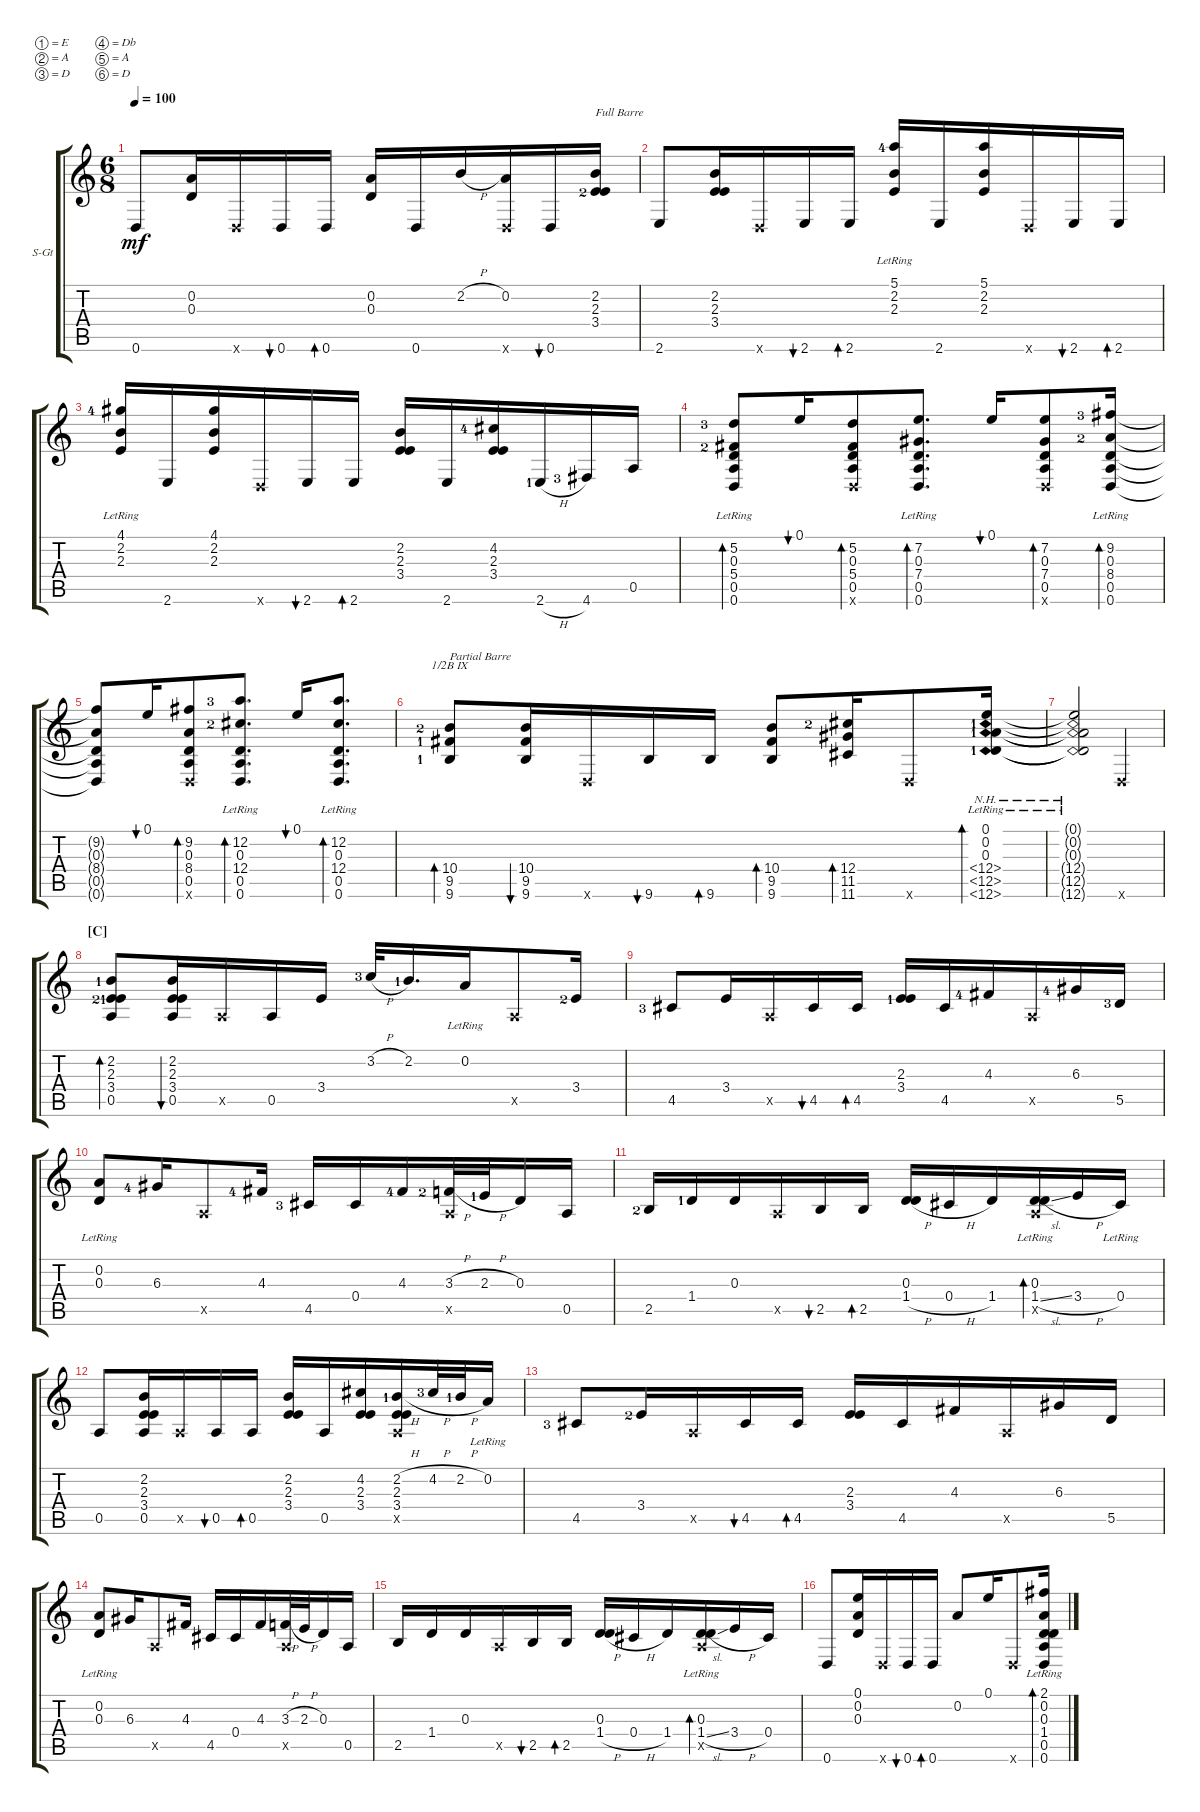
\defaultSystemsLayout 4
\bracketExtendMode groupsimilarinstruments
\firstSystemTrackNameOrientation horizontal
\otherSystemsTrackNameOrientation horizontal
\track ("Steel Guitar" "S-Gt") {instrument acousticguitarsteel}
\staff {score tabs}
\tuning (E4 A3 D3 Db3 A2 D2)
\ts (6 8)
\tempo 100
\clef g2
\scale
0.516085
\ks c
0.6.8{dy mf} (0.2 0.3).16 0.6{x}.16 0.6.16{bu 30} 0.6.16{bd 30} (0.2 0.3).16 0.6.16 2.2{h}.16 (0.2 0.6{x}).16 0.6.16{bu 30} (2.2 2.3 3.4{lf 3}).16{txt "Full Barre"} |
\scale
0.48934 2.6.8 (2.2 2.3 3.4).16 0.6{x}.16 2.6.16{bu 30} 2.6.16{bd 30} (5.1{lr lf 5} 2.3 2.2).16 2.6.16 (5.1 2.2 2.3).16 0.6{x}.16 2.6.16{bu 30} 2.6.16{bd 30} |
\scale
0.510742 (4.1{lr lf 5} 2.3 2.2).16 2.6.16 (4.1 2.2 2.3).16 0.6{x}.16 2.6.16{bu 30} 2.6.16{bd 30} (3.4 2.3 2.2).16 2.6.16 (4.2{lf 5} 2.3 3.4).16 2.6{h lf 2}.16 4.6{lf 4}.16 0.5.16 |
\scale
0.489655 (0.6{lr} 0.5{lr} 5.4{lr lf 3} 0.3{lr} 5.2{lr lf 4}).8{bd 30} 0.1.16{bu 30} (0.6{x} 0.5 5.4 0.3 5.2).8{bd 30} (0.6{lr} 0.5{lr} 7.4{lr} 0.3{lr} 7.2{lr}).8{d bd 30} 0.1.16{bu 30} (0.6{x} 0.5 7.4 0.3 7.2).8{bd 30} (0.6{lr} 0.5{lr} 8.4{lr lf 3} 0.3{lr} 9.2{lr lf 4}).16{bd 30} |
\scale
0.510345 (0.6{t} 0.5{t} 8.4{t} 0.3{t} 9.2{t}).8 0.1.16{bu 30} (0.6{x} 0.5 8.4 0.3 9.2).8{bd 30} (0.6{lr} 0.5{lr} 12.4{lr lf 3} 0.3{lr} 12.2{lr lf 4}).8{d bd 30} 0.1.16{bu 30} (0.6{lr} 0.5{lr} 12.4{lr} 0.3{lr} 12.2{lr}).8{d bd 30} |
\scale
0.483987 (9.6{lf 2} 9.5{lf 2} 10.4{lf 3}).8{bd 30 txt "Partial Barre" barre (9 half)} (9.6 9.5 10.4).16{bu 30} 0.6{x}.16 9.6.16{bu 30} 9.6.16{bd 30} (9.6 9.5 10.4).8{bd 30} (11.6 11.5 12.4{lf 3}).16{bd 30} 0.6{x}.8 (12.6{nh lr lf 2} 12.5{nh lr lf 2} 12.4{nh lr lf 2} 0.3{lr} 0.2{lr} 0.1{lr}).16{bd 30} |
\scale
0.515088 (12.6{nh lr t} 12.5{nh lr t} 12.4{nh lr t} 0.3{lr t} 0.2{lr t} 0.1{lr t}).2 0.6{x}.4 |
\section ("C" "")
\scale
0.485772 (0.5 3.4{lf 3} 2.3{lf 2} 2.2{lf 2}).8{bd 30} (0.5 3.4 2.3 2.2).16{bu 30} 0.5{x}.16 0.5.16 3.4.16 3.2{h lf 4}.32 2.2{lf 2}.16{d} 0.2{lr}.16 0.5{x}.8 3.4{lf 3}.16 |
\scale
0.514082 4.5{lf 4}.8 3.4.16 0.5{x}.16 4.5.16{bu 30} 4.5.16{bd 30} (3.4 2.3{lf 2}).16 4.5.16 4.3{lf 5}.16 0.5{x}.16 6.3{lf 5}.16 5.5{lf 4}.16 |
\scale
0.487003 (0.2{lr} 0.3).8 6.3{lf 5}.16 0.5{x}.8 4.3{lf 5}.16 4.5{lf 4}.16 0.4.16 4.3{lf 5}.16 (3.3{h lf 3} 0.5{x}).32 2.3{h lf 2}.32 0.3.16 0.5.16 |
\scale
0.512985 2.5{lf 3}.16 1.4{lf 2}.16 0.3.16 0.5{x}.16 2.5.16{bu 30} 2.5.16{bd 30} (1.4{h} 0.3).16 0.4{h}.16 1.4.16 (1.4{sl} 0.5{x} 0.3{lr}).16{bd 30} 3.4{h}.16 0.4{lr}.16 |
\scale
0.497367 0.5.8 (0.5 3.4 2.3 2.2).16 0.5{x}.16 0.5.16{bu 30} 0.5.16{bd 30} (3.4 2.3 2.2).16 0.5.16 (3.4 2.3 4.2).16 (3.4 2.3 2.2{h lf 2} 0.5{x}).16 4.2{h lf 4}.32 2.2{h lf 2}.32 0.2{lr}.16 |
\scale
0.502256 4.5{lf 4}.8 3.4{lf 3}.16 0.5{x}.16 4.5.16{bu 30} 4.5.16{bd 30} (3.4 2.3).16 4.5.16 4.3.16 0.5{x}.16 6.3.16 5.5.16 |
\scale
0.4851 (0.2{lr} 0.3).8 6.3.16 0.5{x}.8 4.3.16 4.5.16 0.4.16 4.3.16 (3.3{h} 0.5{x}).32 2.3{h}.32 0.3.16 0.5.16 |
\scale
0.514917 2.5.16 1.4.16 0.3.16 0.5{x}.16 2.5.16{bu 30} 2.5.16{bd 30} (1.4{h} 0.3).16 0.4{h}.16 1.4.16 (1.4{sl} 0.5{x} 0.3{lr}).16{bd 30} 3.4{h}.16 0.4.16 |
\scale
0.487094 0.6.8 (0.1 0.2 0.3).16 0.6{x}.16 0.6.16{bu 30} 0.6.16{bd 30} 0.2.8 0.1.16 0.6{x}.8 (2.1{lr} 0.2 0.3 1.4 0.5 0.6).16{bd 30}
